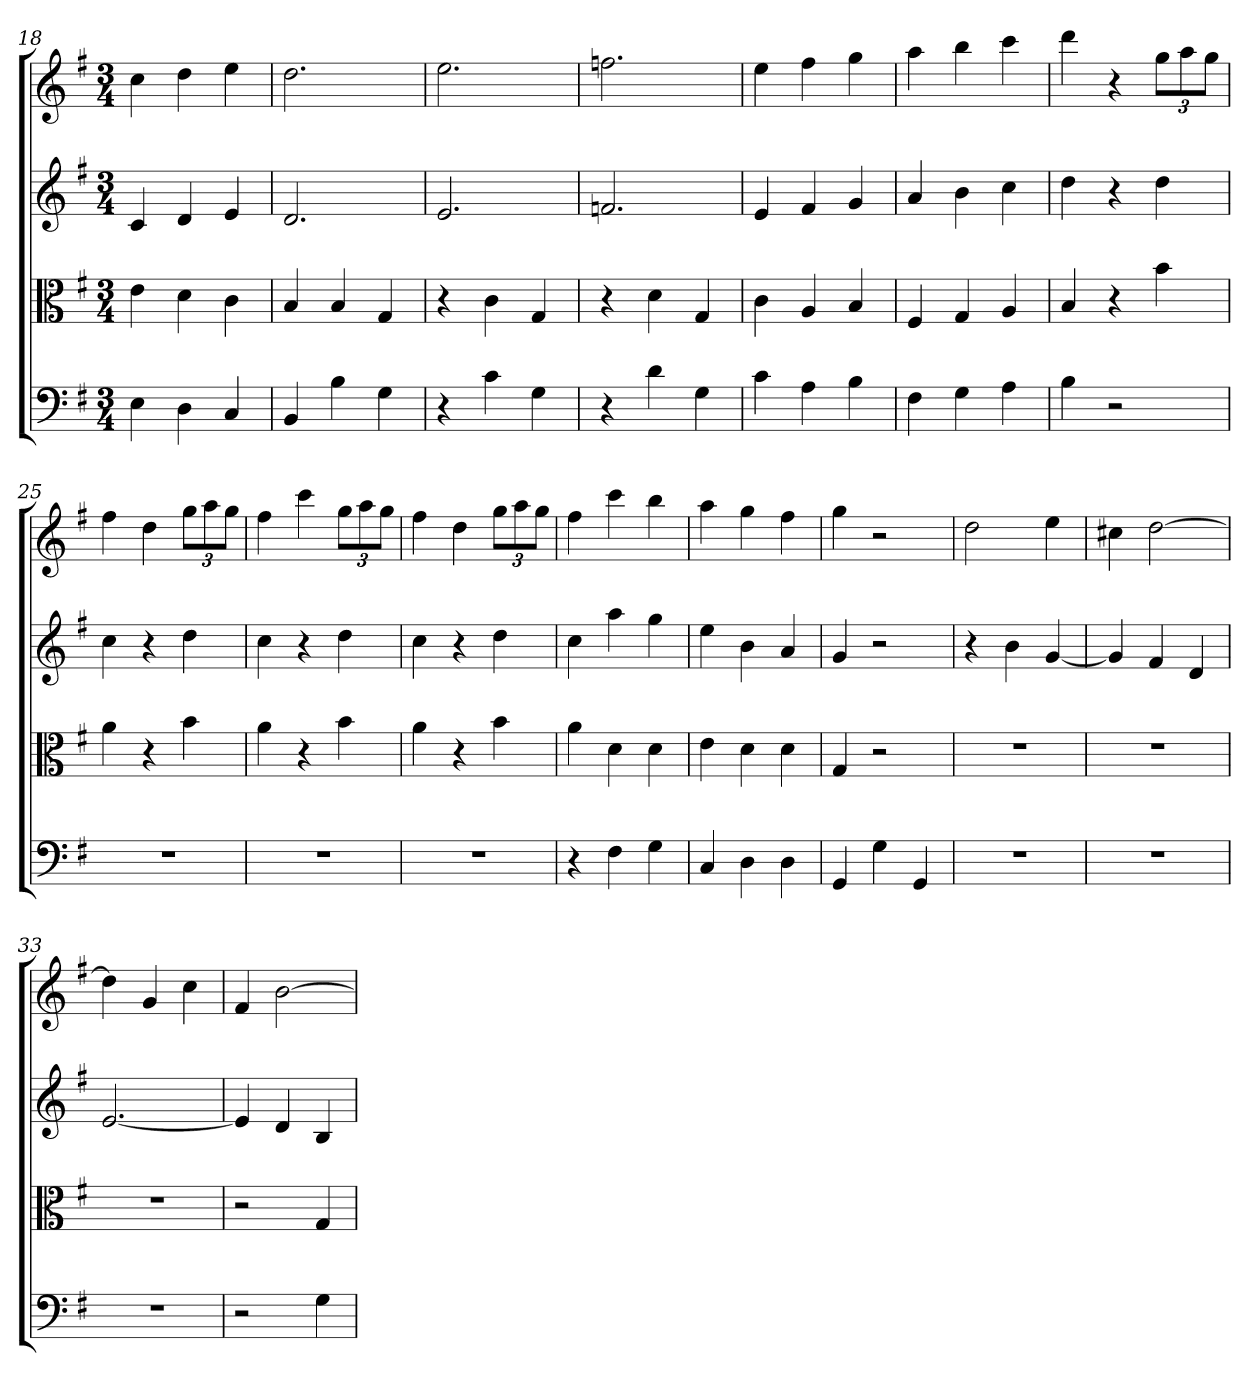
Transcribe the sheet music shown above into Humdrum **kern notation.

**kern	**kern	**kern	**kern
*part4	*part3	*part2	*part1
*staff4	*staff3	*staff2	*staff1
*clefF4	*clefC3	*	*
*k[f#]	*k[f#]	*k[f#]	*k[f#]
*G:	*G:	*G:	*G:
*M3/4	*M3/4	*M3/4	*M3/4
=18	=18	=18	=18
4E	4e	4c	4cc
4D	4d	4d	4dd
4C	4c	4e	4ee
=19	=19	=19	=19
4BB	4B	2.d	2.dd
4B	4B	.	.
4G	4G	.	.
=20	=20	=20	=20
4r	4r	2.e	2.ee
4c	4c	.	.
4G	4G	.	.
=21	=21	=21	=21
4r	4r	2.fn	2.ffn
4d	4d	.	.
4G	4G	.	.
=22	=22	=22	=22
4c	4c	4e	4ee
4A	4A	4f#	4ff#
4B	4B	4g	4gg
=23	=23	=23	=23
4F#	4F#	4a	4aa
4G	4G	4b	4bb
4A	4A	4cc	4ccc
=24	=24	=24	=24
4B	4B	4dd	4ddd
2r	4r	4r	4r
.	4b	4dd	12ggL
.	.	.	12aa
.	.	.	12ggJ
=25	=25	=25	=25
2.r	4a	4cc	4ff#
.	4r	4r	4dd
.	4b	4dd	12ggL
.	.	.	12aa
.	.	.	12ggJ
=26	=26	=26	=26
2.r	4a	4cc	4ff#
.	4r	4r	4ccc
.	4b	4dd	12ggL
.	.	.	12aa
.	.	.	12ggJ
=27	=27	=27	=27
2.r	4a	4cc	4ff#
.	4r	4r	4dd
.	4b	4dd	12ggL
.	.	.	12aa
.	.	.	12ggJ
=28	=28	=28	=28
4r	4a	4cc	4ff#
4F#	4d	4aa	4ccc
4G	4d	4gg	4bb
=29	=29	=29	=29
4C	4e	4ee	4aa
4D	4d	4b	4gg
4D	4d	4a	4ff#
=30	=30	=30	=30
4GG	4G	4g	4gg
4G	2r	2r	2r
4GG	.	.	.
=31	=31	=31	=31
2.r	2.r	4r	2dd
.	.	4b	.
.	.	[4g	4ee
=32	=32	=32	=32
2.r	2.r	4g]	4cc#X
.	.	4f#	[2dd
.	.	4d	.
=33	=33	=33	=33
2.r	2.r	[2.e	4dd]
.	.	.	4g
.	.	.	4cc
=34	=34	=34	=34
2r	2r	4e]	4f#
.	.	4d	[2b
4G	4G	4B	.
=	=	=	=
*-	*-	*-	*-
